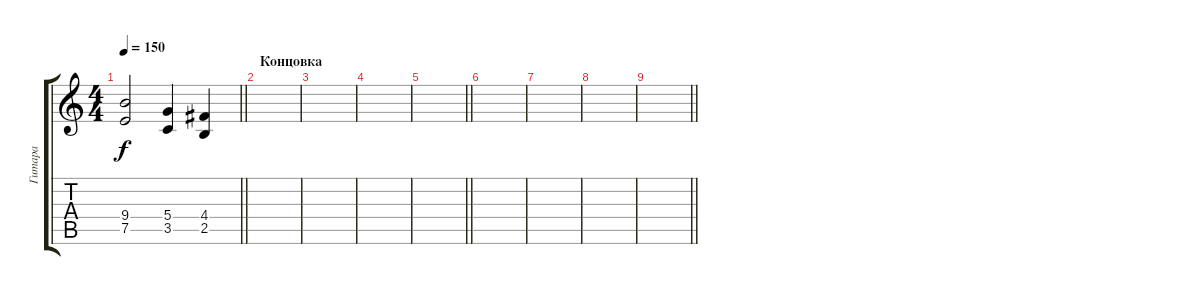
\track ("Гитара" "Гитара") {instrument distortionguitar}
\staff {score tabs}
\tuning (E4 B3 G3 D3 A2 E2) {hide}
\ts (4 4)
\tempo 150
\clef g2
\barLineRight lightlight
\ks c
(9.4 7.5).2{dy f} (5.4 3.5).4 (4.4 2.5).4 |
\section ("" "Концовка")
|
|
|
\barLineRight lightlight
|
|
|
|
\barLineRight lightlight
